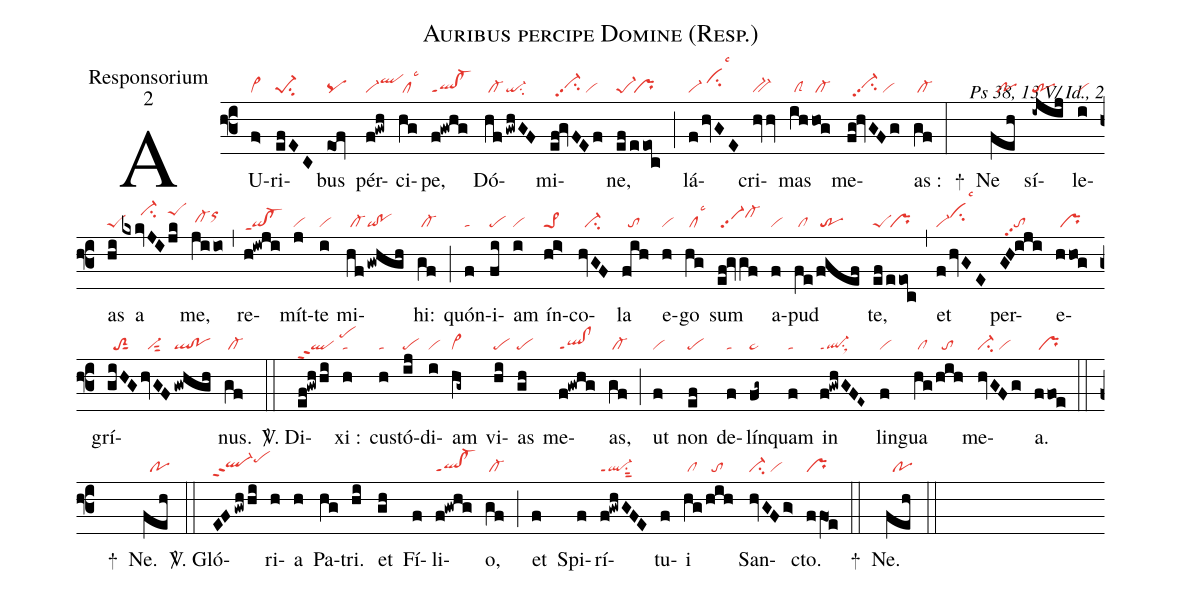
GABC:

name:Auribus percipe Domine (Resp.);
office-part:Responsorium;
mode:2;
commentary:Ps 38, 13 V/ Id., 2;
nabc-lines:1;
%%
(f3)AU(f>|vi>)ri(efEC|pe-1su2)bus(eof|pq) pér(f!gwh|vi-qlhj)ci(hg|/cllsc3)pe,(f!gwhg|ql!cl-ppt1) Dó(hf|/cl-|!gwhGF|qi-su2)mi(ef!gvFEf|//vi-hhpp2su2/vi)ne,(ef|pe-1|/eeoc|/pr) (;) lá(f/hvGE|vi-/cihjlsc3)cri(hvhv|bv-)mas(ih|/clS|hog|/cl-) me(fg!hvGFg|//vi-hhpp2su2/vi)as :(gf|/cl-) (:)

+() Ne(feh|//po) sí(-ijij|tr)le(i|vi)as(hi|peS) a(kxkvJI|//////ci-hk|jk|peShk) me,(jiio|/cl-hhorhj) (,) re(h!iwji|qi!cl-ppt1)mít(j|vi)te(i|vi) mi(hf|/cl-|!gwhgh|qi!po)hi:(gf|/cl-) (;) quón(f|ta)i(fi|pe)am(i|vi) ín(hi>|pe>1)co(hvGF|//ci-)la(fih|//to) e(h|vi)go(hg|/cllsc3) sum(ef!gvgf|/vi-pp2cl-hj) a(f|vi)pud(fe|/cl|/fgef|/tr) te,(ef|peS|/eeoc|/pr) (,) et(f/hvGE|vi-cihjlsc3) per(GH!iji|//topp2)e(hhog|/pr)grí(giHG|//toS2sut1|hvGF|//vi-sut2|/gwhgh|ql!po)nus.(gf|/cl-) (::)

<sp>V/</sp>. Di(ef!gwhhi|qlppt2/pehk)xi :(h|ta) cus(h|ta)tó(ij|pe)di(i|vi)am(hg~|cl~) vi(hi|pe)as(gh|pe) me(f!gwhg|ql!clppt1)as,(gf|/cl-) (;) ut(f|vi) non(ef|pe) de(f|ta)lín(fg~|pe~)quam(f|ta) in(f!gwhGFE~|ql-ppt1su1sux1) lin(f|vi)gua(hg|/cl|/hih|//to) me(hvGFg|vi-su2/vi)a.(ffoe|/pr) (::)
+() Ne.(feh|//po) (::)

<sp>V/</sp>. Gló(EFgwhhi|ql-hhppt2pehj)ri(h)a(h) Pa(hg)tri.(hi)
et(gh) Fí(f)li(f!gwhg|ql!cl-ppt1)o,(gf|/cl-) (;)
et(f) Spi(f)rí(f!gwhGFE|ql-ppt1su1sut2)tu(f)i(hg|/cl|/hih|//to) San(hvGFg>|ci-/vi)cto.(ffO1e|pr) (::)
+() Ne.(feh|//po) (::)
